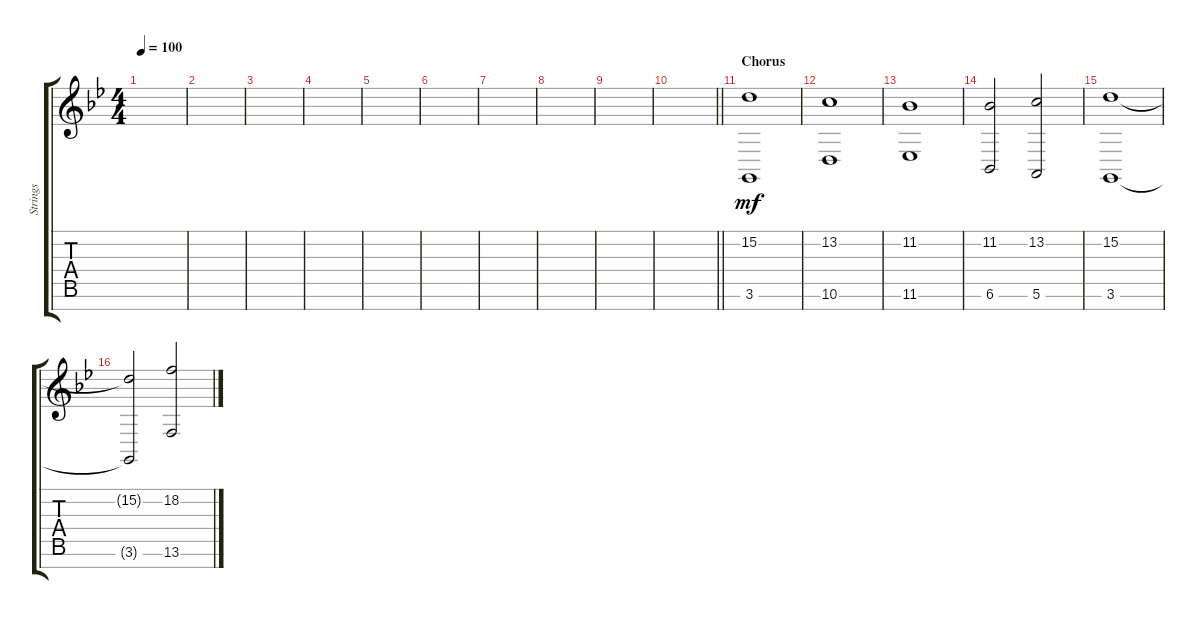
\track ("Strings" "Strings") {instrument stringensemble2}
\staff {score tabs}
\tuning (E4 B3 G3 D3 A2 E2 B1) {hide}
\ts (4 4)
\tempo 100
\clef g2
\ks gminor
|
|
|
|
|
|
|
|
|
\barLineRight lightlight
|
\section ("" "Chorus")
(15.2 3.6).1{dy mf} |
(13.2 10.6).1 |
(11.2 11.6).1 |
(11.2 6.6).2 (13.2 5.6).2 |
(15.2 3.6).1 |
(15.2{t} 3.6{t}).2 (18.2 13.6).2
